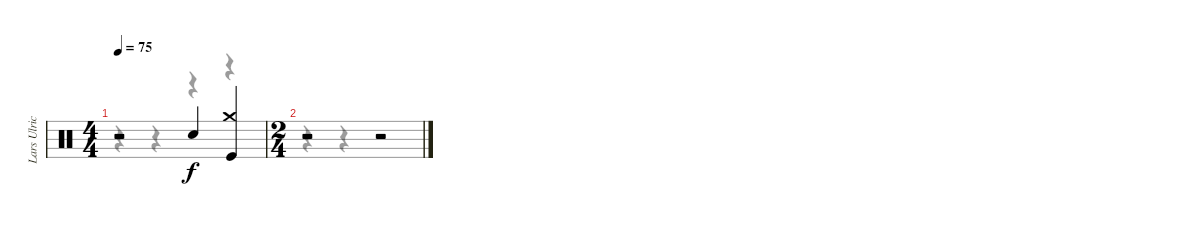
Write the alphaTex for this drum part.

\track ("Lars Ulrich" "Lars Ulric") {instrument percussion}
\staff {score}
\articulation defaults
\voice
\ts (4 4)
\tempo 75
\clef neutral
\ks c
r.2{dy f} "Snare (hit) 2".4 ("Crash medium (hit)" "Kick (hit)").4 |
\ts (2 4)
r.2 r.2
\voice
\clef neutral
\ottava regular
\simile none
\ks c
r.4{dy f} r.4 r.4 r.4 |
r.4 r.4
